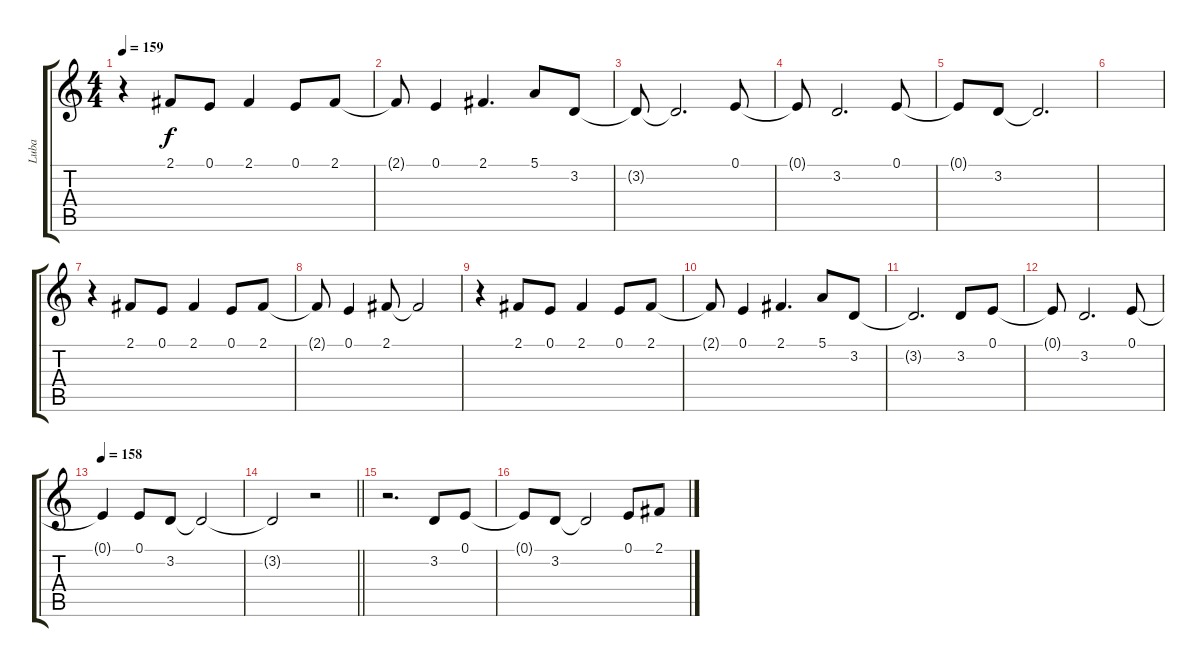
\track ("Luba" "Luba") {instrument voiceoohs}
\staff {score tabs}
\tuning (E4 B3 G3 D3 A2 E2) {hide}
\ts (4 4)
\tempo 159
\clef g2
\ks c
r.4{dy f} 2.1.8 0.1.8 2.1.4 0.1.8 2.1.8 |
2.1{t}.8 0.1.4 2.1.4{d} 5.1.8 3.2.8 |
3.2{t}.8 3.2{t}.2{d} 0.1.8 |
0.1{t}.8 3.2.2{d} 0.1.8 |
0.1{t}.8 3.2.8 3.2{t}.2{d} |
|
r.4 2.1.8 0.1.8 2.1.4 0.1.8 2.1.8 |
2.1{t}.8 0.1.4 2.1.8 2.1{t}.2 |
r.4 2.1.8 0.1.8 2.1.4 0.1.8 2.1.8 |
2.1{t}.8 0.1.4 2.1.4{d} 5.1.8 3.2.8 |
3.2{t}.2{d} 3.2.8 0.1.8 |
0.1{t}.8 3.2.2{d} 0.1.8 |
\tempo 158
0.1{t}.4 0.1.8 3.2.8 3.2{t}.2 |
\barLineRight lightlight
3.2{t}.2 r.2 |
\section ("" "")
r.2{d} 3.2.8 0.1.8 |
0.1{t}.8 3.2.8 3.2{t}.2 0.1.8 2.1.8
